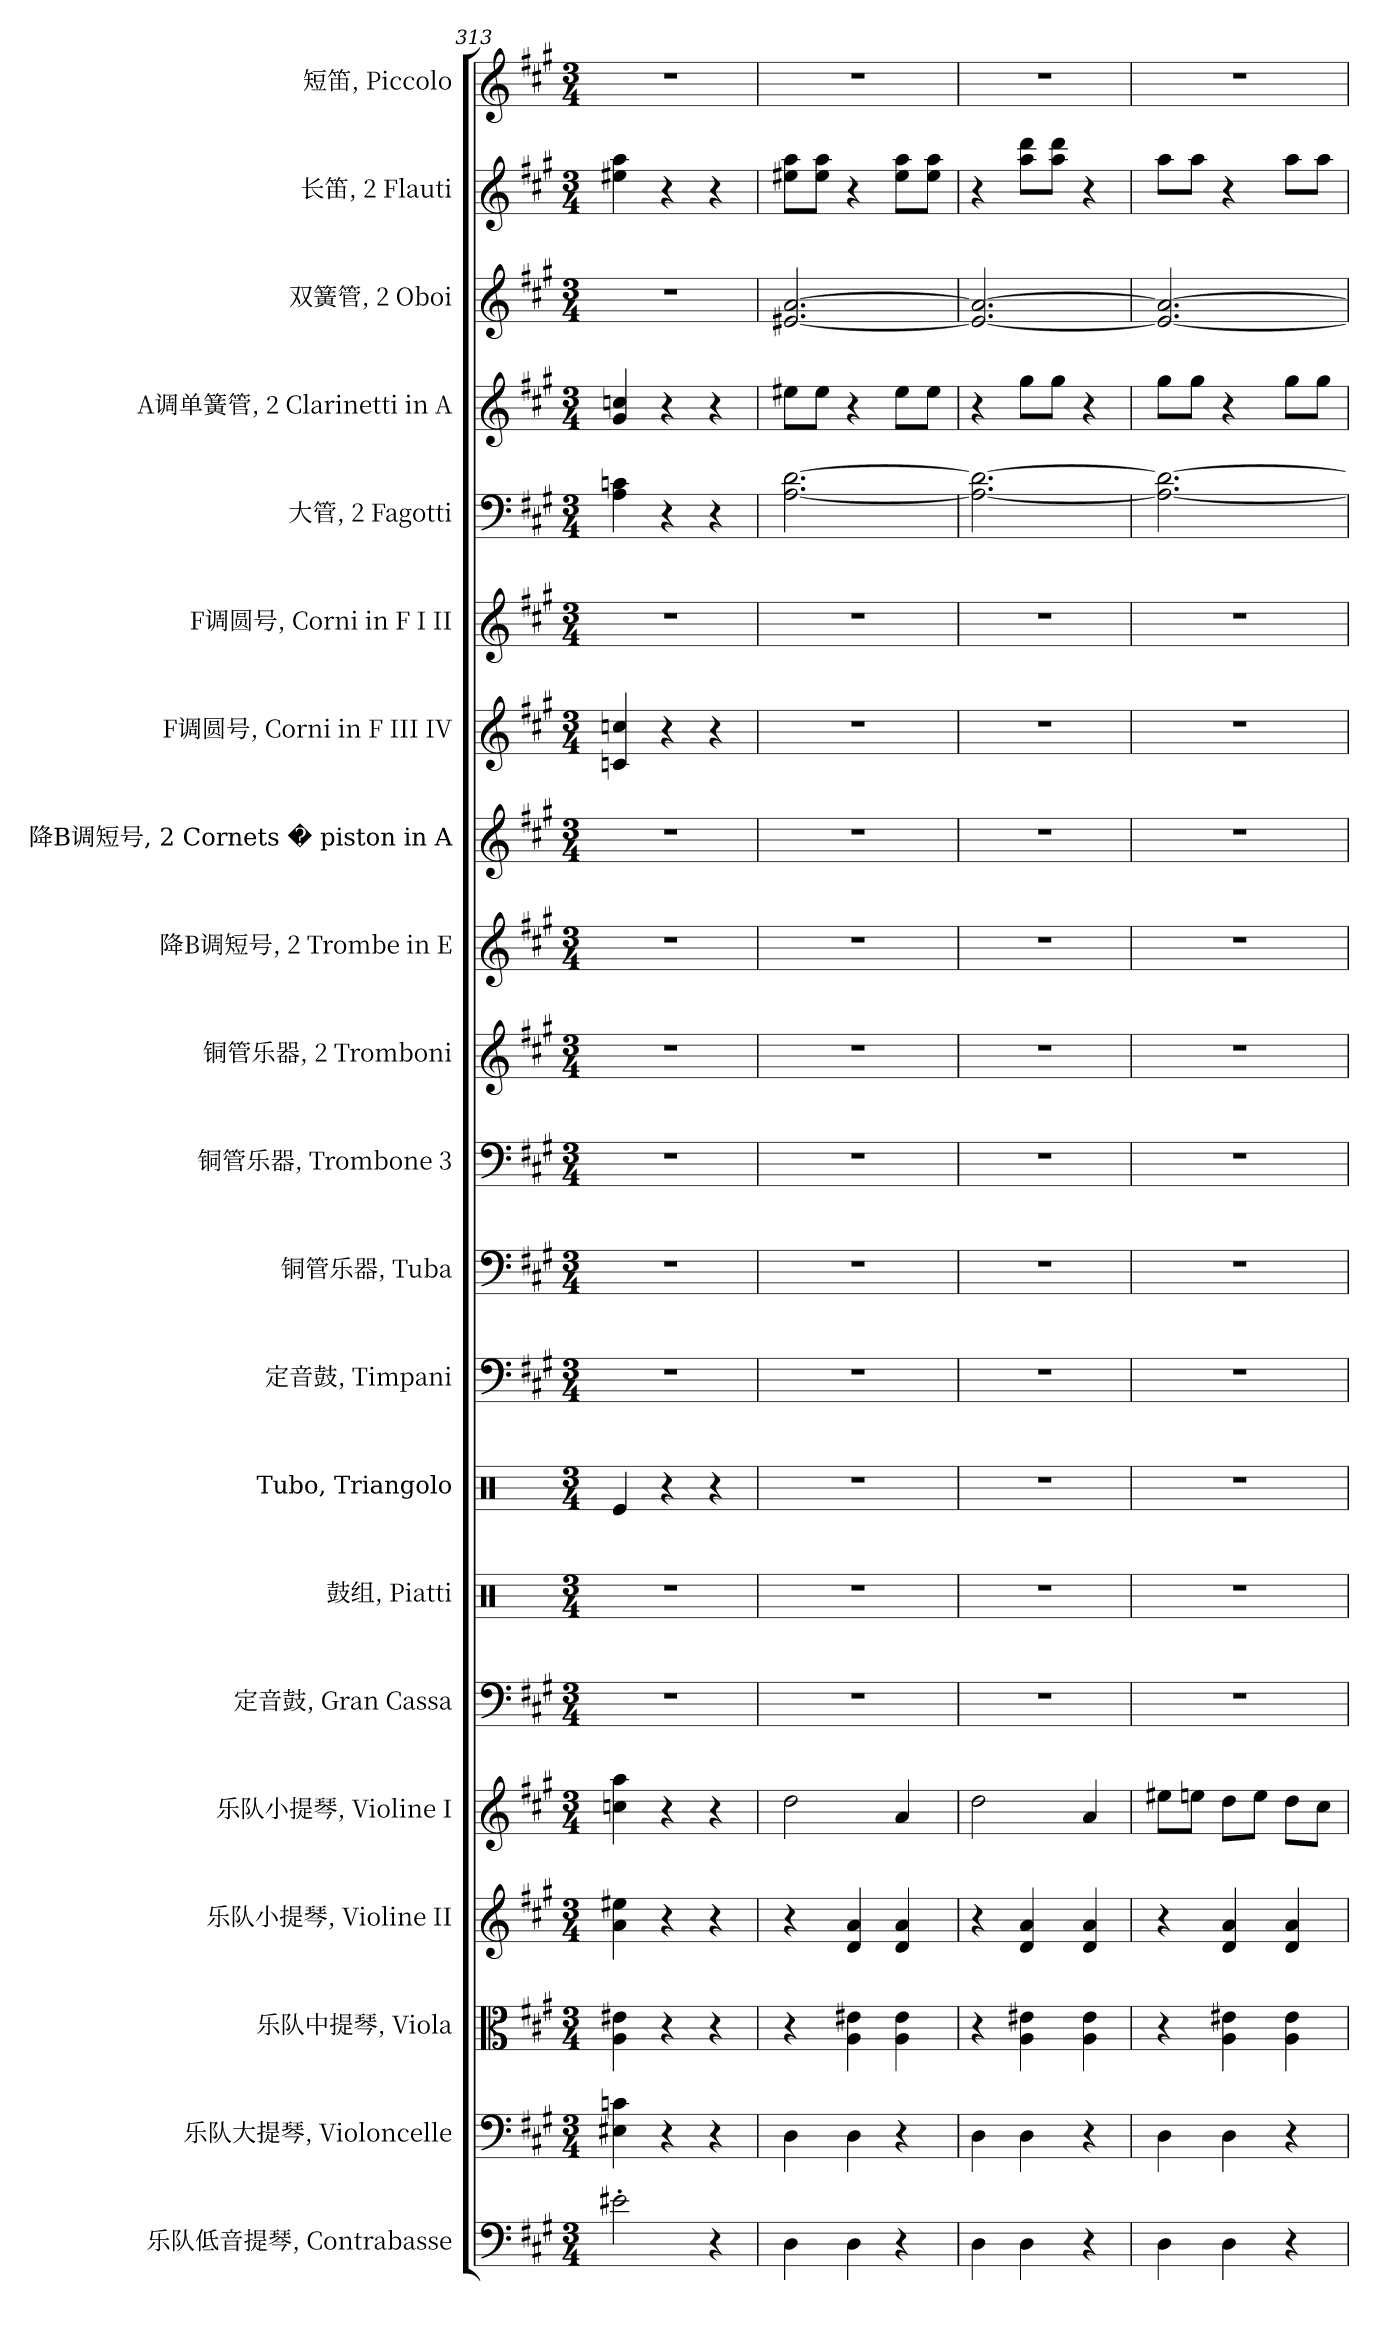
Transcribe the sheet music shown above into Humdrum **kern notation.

**kern	**kern	**kern	**kern	**kern	**kern	**kern	**kern	**kern	**kern	**kern	**kern	**kern	**kern	**kern	**kern	**kern	**kern	**kern	**kern	**kern
*part21	*part20	*part19	*part18	*part17	*part16	*part15	*part14	*part13	*part12	*part11	*part10	*part9	*part8	*part7	*part6	*part5	*part4	*part3	*part2	*part1
*staff21	*staff20	*staff19	*staff18	*staff17	*staff16	*staff15	*staff14	*staff13	*staff12	*staff11	*staff10	*staff9	*staff8	*staff7	*staff6	*staff5	*staff4	*staff3	*staff2	*staff1
*I"乐队低音提琴, Contrabasse	*I"乐队大提琴, Violoncelle	*I"乐队中提琴, Viola	*I"乐队小提琴, Violine II	*I"乐队小提琴, Violine I	*I"定音鼓, Gran Cassa	*I"鼓组, Piatti	*I"Tubo, Triangolo	*I"定音鼓, Timpani	*I"铜管乐器, Tuba	*I"铜管乐器, Trombone 3	*I"铜管乐器, 2 Tromboni	*I"降B调短号, 2 Trombe in E	*I"降B调短号, 2 Cornets � piston in A	*I"F调圆号, Corni in F III IV	*I"F调圆号, Corni in F I II	*I"大管, 2 Fagotti	*I"A调单簧管, 2 Clarinetti in A	*I"双簧管, 2 Oboi	*I"长笛, 2 Flauti	*I"短笛, Piccolo
*I'Cbs.	*	*	*	*	*	*	*I'Tu.	*I'Timp.	*	*	*	*	*I'B♭ Cnt.	*	*	*	*I'A Cl.	*I'Ob.	*I'Fl.	*I'Picc.
*clefF4	*clefF4	*clefC3	*clefG2	*clefG2	*clefF4	*clefX	*clefX	*clefF4	*clefF4	*clefF4	*clefG2	*clefG2	*clefG2	*clefG2	*clefG2	*clefF4	*clefG2	*clefG2	*clefG2	*clefG2
*ITrd7c12	*	*	*	*	*	*	*	*	*	*	*	*ITrd1c2	*ITrd1c2	*ITrd4c7	*ITrd4c7	*	*ITrd2c3	*	*	*ITrd-7c-12
*k[f#c#g#]	*k[f#c#g#]	*k[f#c#g#]	*k[f#c#g#]	*k[f#c#g#]	*k[f#c#g#]	*k[]	*k[]	*k[f#c#g#]	*k[f#c#g#]	*k[f#c#g#]	*k[f#c#g#]	*k[f#]	*k[f#]	*k[f#c#]	*k[f#c#]	*k[f#c#g#]	*k[f#c#g#d#a#e#]	*k[f#c#g#]	*k[f#c#g#]	*k[f#c#g#]
*M3/4	*M3/4	*M3/4	*M3/4	*M3/4	*M3/4	*M3/4	*M3/4	*M3/4	*M3/4	*M3/4	*M3/4	*M3/4	*M3/4	*M3/4	*M3/4	*M3/4	*M3/4	*M3/4	*M3/4	*M3/4
*MM200	*MM200	*MM200	*MM200	*MM200	*MM200	*MM200	*MM200	*MM200	*MM200	*MM200	*MM200	*MM200	*MM200	*MM200	*MM200	*MM200	*MM200	*MM200	*MM200	*MM200
=313	=313	=313	=313	=313	=313	=313	=313	=313	=313	=313	=313	=313	=313	=313	=313	=313	=313	=313	=313	=313
2E#X'\	4E#X\ 4cn\	4A\ 4e#X\	4a\ 4ee#X\	4ccn\ 4aa\	2.r	2.r	4Re/	2.r	2.r	2.r	2.r	2.r	2.r	4Fn/ 4fn/	2.r	4A\ 4cn\	4e#/ 4an/	2.r	4ee#X\ 4aa\	2.r
.	4r	4r	4r	4r	.	.	4r	.	.	.	.	.	.	4r	.	4r	4r	.	4r	.
4r	4r	4r	4r	4r	.	.	4r	.	.	.	.	.	.	4r	.	4r	4r	.	4r	.
=314	=314	=314	=314	=314	=314	=314	=314	=314	=314	=314	=314	=314	=314	=314	=314	=314	=314	=314	=314	=314
*	*	*	*	*	*	*	*	*	*	*	*	*	*	*	*	*	*	*	*	*MM200
4DD\	4D\	4r	4r	2dd\	2.r	2.r	2.r	2.r	2.r	2.r	2.r	2.r	2.r	2.r	2.r	[2.A\ [2.d\	8cc##X\L	[2.e#X/ [2.a/	8ee#X\ 8aa\L	2.r
.	.	.	.	.	.	.	.	.	.	.	.	.	.	.	.	.	8cc##\J	.	8ee#\ 8aa\J	.
4DD\	4D\	4A\ 4e#X\	4d/ 4a/	.	.	.	.	.	.	.	.	.	.	.	.	.	4r	.	4r	.
4r	4r	4A\ 4e#\	4d/ 4a/	4a/	.	.	.	.	.	.	.	.	.	.	.	.	8cc##\L	.	8ee#\ 8aa\L	.
.	.	.	.	.	.	.	.	.	.	.	.	.	.	.	.	.	8cc##\J	.	8ee#\ 8aa\J	.
=315	=315	=315	=315	=315	=315	=315	=315	=315	=315	=315	=315	=315	=315	=315	=315	=315	=315	=315	=315	=315
*	*	*	*	*	*	*	*	*	*	*	*	*	*	*	*	*	*	*	*	*MM200
4DD\	4D\	4r	4r	2dd\	2.r	2.r	2.r	2.r	2.r	2.r	2.r	2.r	2.r	2.r	2.r	2.A\_ 2.d\_	4r	2.e#/_ 2.a/_	4r	2.r
4DD\	4D\	4A\ 4e#X\	4d/ 4a/	.	.	.	.	.	.	.	.	.	.	.	.	.	8ee#\L	.	8aa\ 8ddd\L	.
.	.	.	.	.	.	.	.	.	.	.	.	.	.	.	.	.	8ee#\J	.	8aa\ 8ddd\J	.
4r	4r	4A\ 4e#\	4d/ 4a/	4a/	.	.	.	.	.	.	.	.	.	.	.	.	4r	.	4r	.
=316	=316	=316	=316	=316	=316	=316	=316	=316	=316	=316	=316	=316	=316	=316	=316	=316	=316	=316	=316	=316
*	*	*	*	*	*	*	*	*	*	*	*	*	*	*	*	*	*	*	*	*MM200
4DD\	4D\	4r	4r	8ee#X\L	2.r	2.r	2.r	2.r	2.r	2.r	2.r	2.r	2.r	2.r	2.r	2.A\_ 2.d\_	8ee#\L	2.e#/_ 2.a/_	8aa\L	2.r
.	.	.	.	8een\J	.	.	.	.	.	.	.	.	.	.	.	.	8ee#\J	.	8aa\J	.
4DD\	4D\	4A\ 4e#X\	4d/ 4a/	8dd\L	.	.	.	.	.	.	.	.	.	.	.	.	4r	.	4r	.
.	.	.	.	8ee\J	.	.	.	.	.	.	.	.	.	.	.	.	.	.	.	.
4r	4r	4A\ 4e#\	4d/ 4a/	8dd\L	.	.	.	.	.	.	.	.	.	.	.	.	8ee#\L	.	8aa\L	.
.	.	.	.	8cc#\J	.	.	.	.	.	.	.	.	.	.	.	.	8ee#\J	.	8aa\J	.
=	=	=	=	=	=	=	=	=	=	=	=	=	=	=	=	=	=	=	=	=
*-	*-	*-	*-	*-	*-	*-	*-	*-	*-	*-	*-	*-	*-	*-	*-	*-	*-	*-	*-	*-
